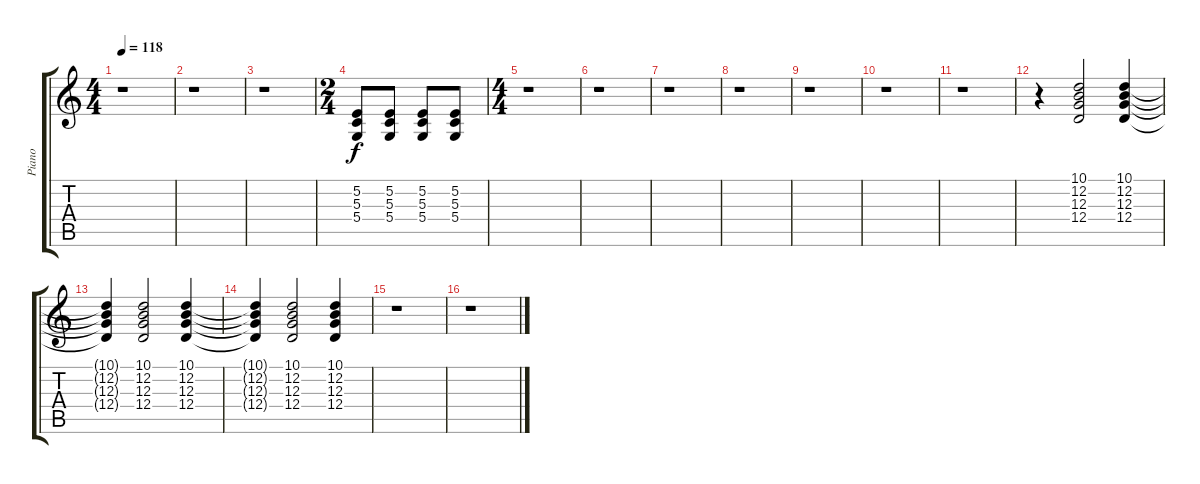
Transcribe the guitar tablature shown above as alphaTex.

\track ("Piano" "Piano") {instrument brightacousticpiano}
\staff {score tabs}
\tuning (E4 B3 G3 D3 A2 E2) {hide}
\ts (4 4)
\tempo 118
\clef g2
\ks c
r.1{dy f} |
r.1 |
r.1 |
\ts (2 4)
(5.2 5.3 5.4).8 (5.2 5.3 5.4).8 (5.2 5.3 5.4).8 (5.2 5.3 5.4).8 |
\ts (4 4)
r.1 |
r.1 |
r.1 |
r.1 |
r.1 |
r.1 |
r.1 |
r.4 (10.1 12.2 12.3 12.4).2 (10.1 12.2 12.3 12.4).4 |
(10.1{t} 12.2{t} 12.3{t} 12.4{t}).4 (10.1 12.2 12.3 12.4).2 (10.1 12.2 12.3 12.4).4 |
(10.1{t} 12.2{t} 12.3{t} 12.4{t}).4 (10.1 12.2 12.3 12.4).2 (10.1 12.2 12.3 12.4).4 |
r.1 |
r.1
